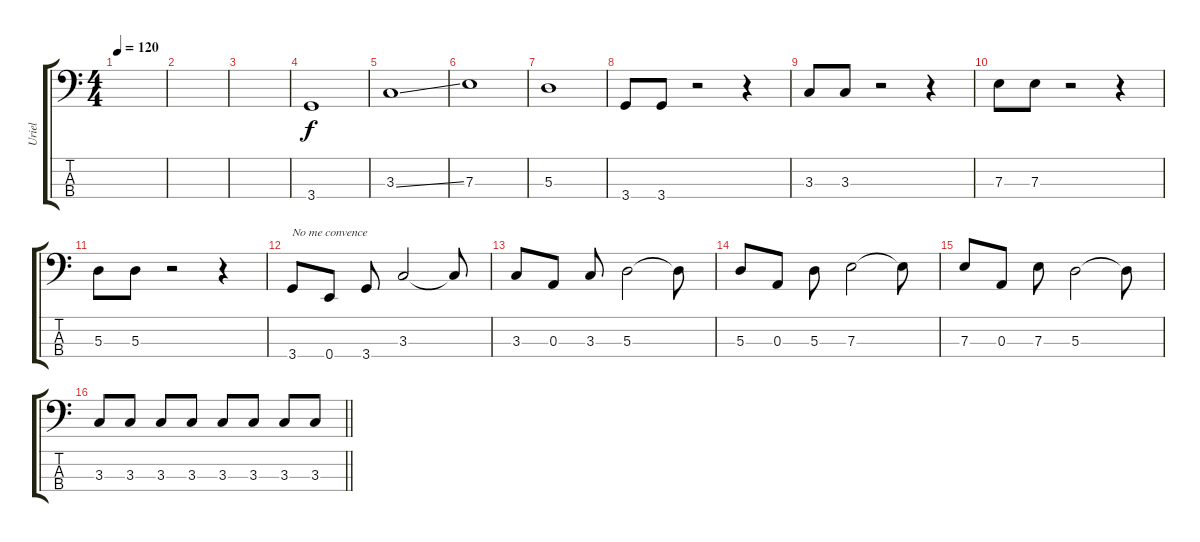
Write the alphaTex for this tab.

\track ("Uriel" "Uriel") {instrument electricbasspick}
\staff {score tabs}
\tuning (G2 D2 A1 E1) {hide}
\ts (4 4)
\tempo 120
\clef f4
\ks c
|
|
|
3.4.1 |
3.3{ss}.1 |
7.3.1 |
5.3.1 |
3.4.8 3.4.8 r.2 r.4 |
3.3.8 3.3.8 r.2 r.4 |
7.3.8 7.3.8 r.2 r.4 |
5.3.8 5.3.8 r.2 r.4 |
3.4.8{txt "No me convence"} 0.4.8 3.4.8 3.3.2 3.3{t}.8 |
3.3.8 0.3.8 3.3.8 5.3.2 5.3{t}.8 |
5.3.8 0.3.8 5.3.8 7.3.2 7.3{t}.8 |
7.3.8 0.3.8 7.3.8 5.3.2 5.3{t}.8 |
\barLineRight lightlight
3.3.8 3.3.8 3.3.8 3.3.8 3.3.8 3.3.8 3.3.8 3.3.8
